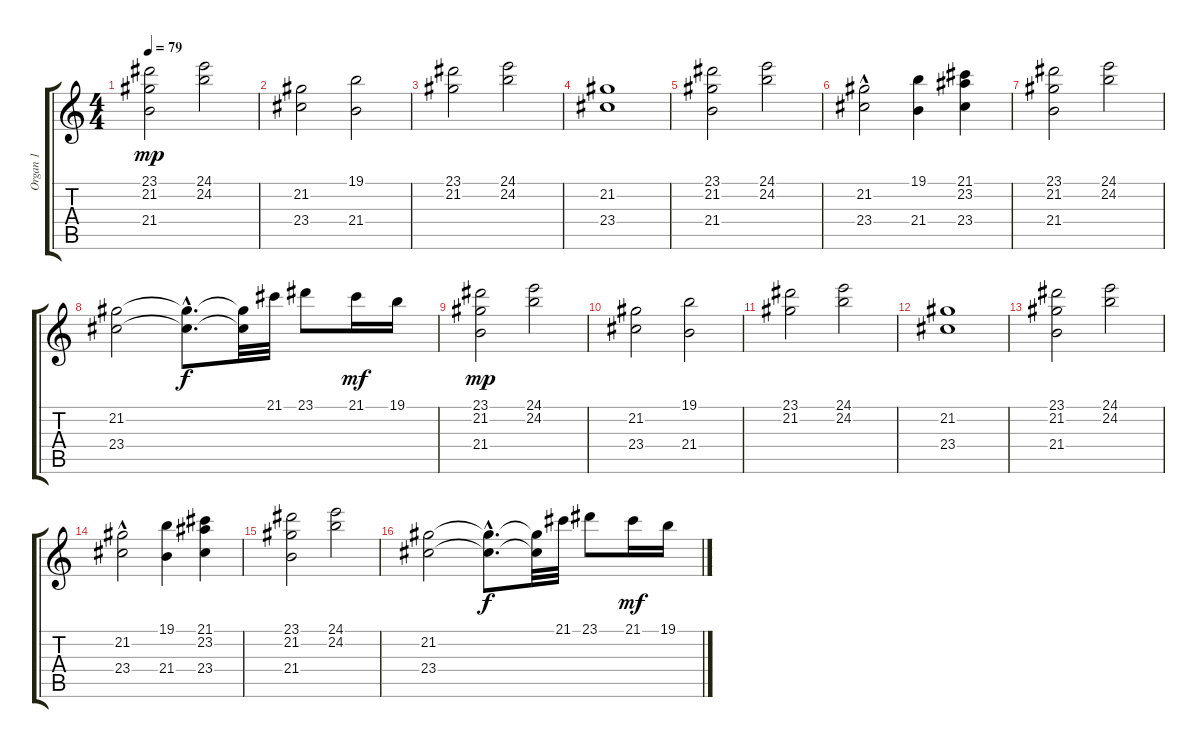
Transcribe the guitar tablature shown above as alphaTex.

\track ("Organ 1" "Organ 1") {instrument seashore}
\staff {score tabs}
\tuning (E4 B3 G3 D3 A2 E2) {hide}
\ts (4 4)
\tempo 79
\clef g2
\ks c
(23.1 21.2 21.4).2{dy mp} (24.1 24.2).2 |
(21.2 23.4).2 (19.1 21.4).2 |
(23.1 21.2).2 (24.1 24.2).2 |
(21.2 23.4).1 |
(23.1 21.2 21.4).2 (24.1 24.2).2 |
(21.2{hac} 23.4).2 (19.1 21.4).4 (21.1 23.2 23.4).4 |
(23.1 21.2 21.4).2 (24.1 24.2).2 |
(21.2 23.4).2 (21.2{hac t} 23.4{hac t}).8{d dy f} (21.2{t} 23.4{t}).32 21.1.32 23.1.8 21.1.16{dy mf} 19.1.16 |
(23.1 21.2 21.4).2{dy mp} (24.1 24.2).2 |
(21.2 23.4).2 (19.1 21.4).2 |
(23.1 21.2).2 (24.1 24.2).2 |
(21.2 23.4).1 |
(23.1 21.2 21.4).2 (24.1 24.2).2 |
(21.2{hac} 23.4).2 (19.1 21.4).4 (21.1 23.2 23.4).4 |
(23.1 21.2 21.4).2 (24.1 24.2).2 |
(21.2 23.4).2 (21.2{hac t} 23.4{hac t}).8{d dy f} (21.2{t} 23.4{t}).32 21.1.32 23.1.8 21.1.16{dy mf} 19.1.16
